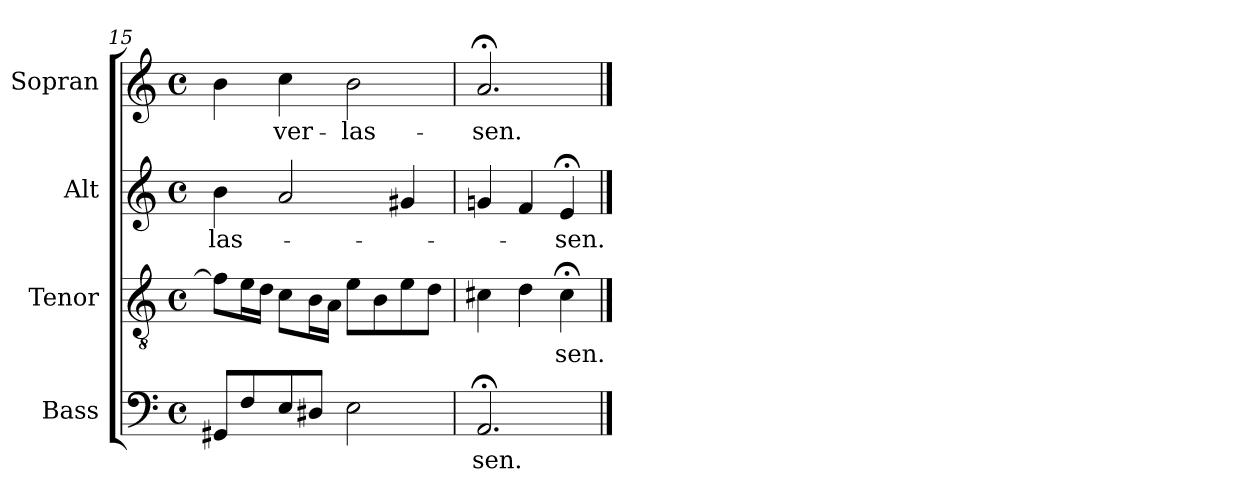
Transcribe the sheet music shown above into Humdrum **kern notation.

**kern	**text	**kern	**text	**kern	**text	**kern	**text
*part4	*part4	*part3	*part3	*part2	*part2	*part1	*part1
*staff4	*staff4	*staff3	*staff3	*staff2	*staff2	*staff1	*staff1
*I"Bass	*	*I"Tenor	*	*I"Alt	*	*I"Sopran	*
*I'B.	*	*I'T.	*	*I'A.	*	*I'S.	*
*clefF4	*	*clefGv2	*	*clefG2	*	*clefG2	*
*	*	*ITrd7c12	*	*	*	*	*
*k[]	*	*k[]	*	*k[]	*	*k[]	*
*C:	*	*C:	*	*C:	*	*C:	*
*M4/4	*	*M4/4	*	*M4/4	*	*M4/4	*
*met(c)	*	*met(c)	*	*met(c)	*	*met(c)	*
=15	=15	=15	=15	=15	=15	=15	=15
!	!	!	!	!	!LO:LY:b:color=#000000	!	!
8GG#Xi/L	.	8Fi\L]	.	4bi\	-las-	4bi\	.
8Fi/	.	16Ei\L	.	.	.	.	.
.	.	16Di\JJ	.	.	.	.	.
!	!	!	!	!	!	!	!LO:LY:b:color=#000000
8Ei/	.	8Ci\L	.	2ai/	.	4cci\	ver-
8D#Xi/J	.	16BBi\L	.	.	.	.	.
.	.	16AAi\JJ	.	.	.	.	.
!	!	!	!	!	!	!	!LO:LY:b:color=#000000
2Ei\	.	8Ei\L	.	.	.	2bi\	-las-
.	.	8BBi\	.	.	.	.	.
.	.	8Ei\	.	4g#Xi/	.	.	.
.	.	8Di\J	.	.	.	.	.
=16	=16	=16	=16	=16	=16	=16	=16
!	!LO:LY:b:color=#000000	!	!	!	!	!	!
!	!	!	!	!	!	!	!LO:LY:b:color=#000000
2.AA;i/	-sen.	4C#Xi\	.	4gni/	.	2.a;i/	-sen.
.	.	4Di\	.	4fi/	.	.	.
!	!	!	!LO:LY:b:color=#000000	!	!	!	!
!	!	!	!	!	!LO:LY:b:color=#000000	!	!
.	.	4C#;i\	-sen.	4e;i/	-sen.	.	.
==	==	==	==	==	==	==	==
*-	*-	*-	*-	*-	*-	*-	*-
